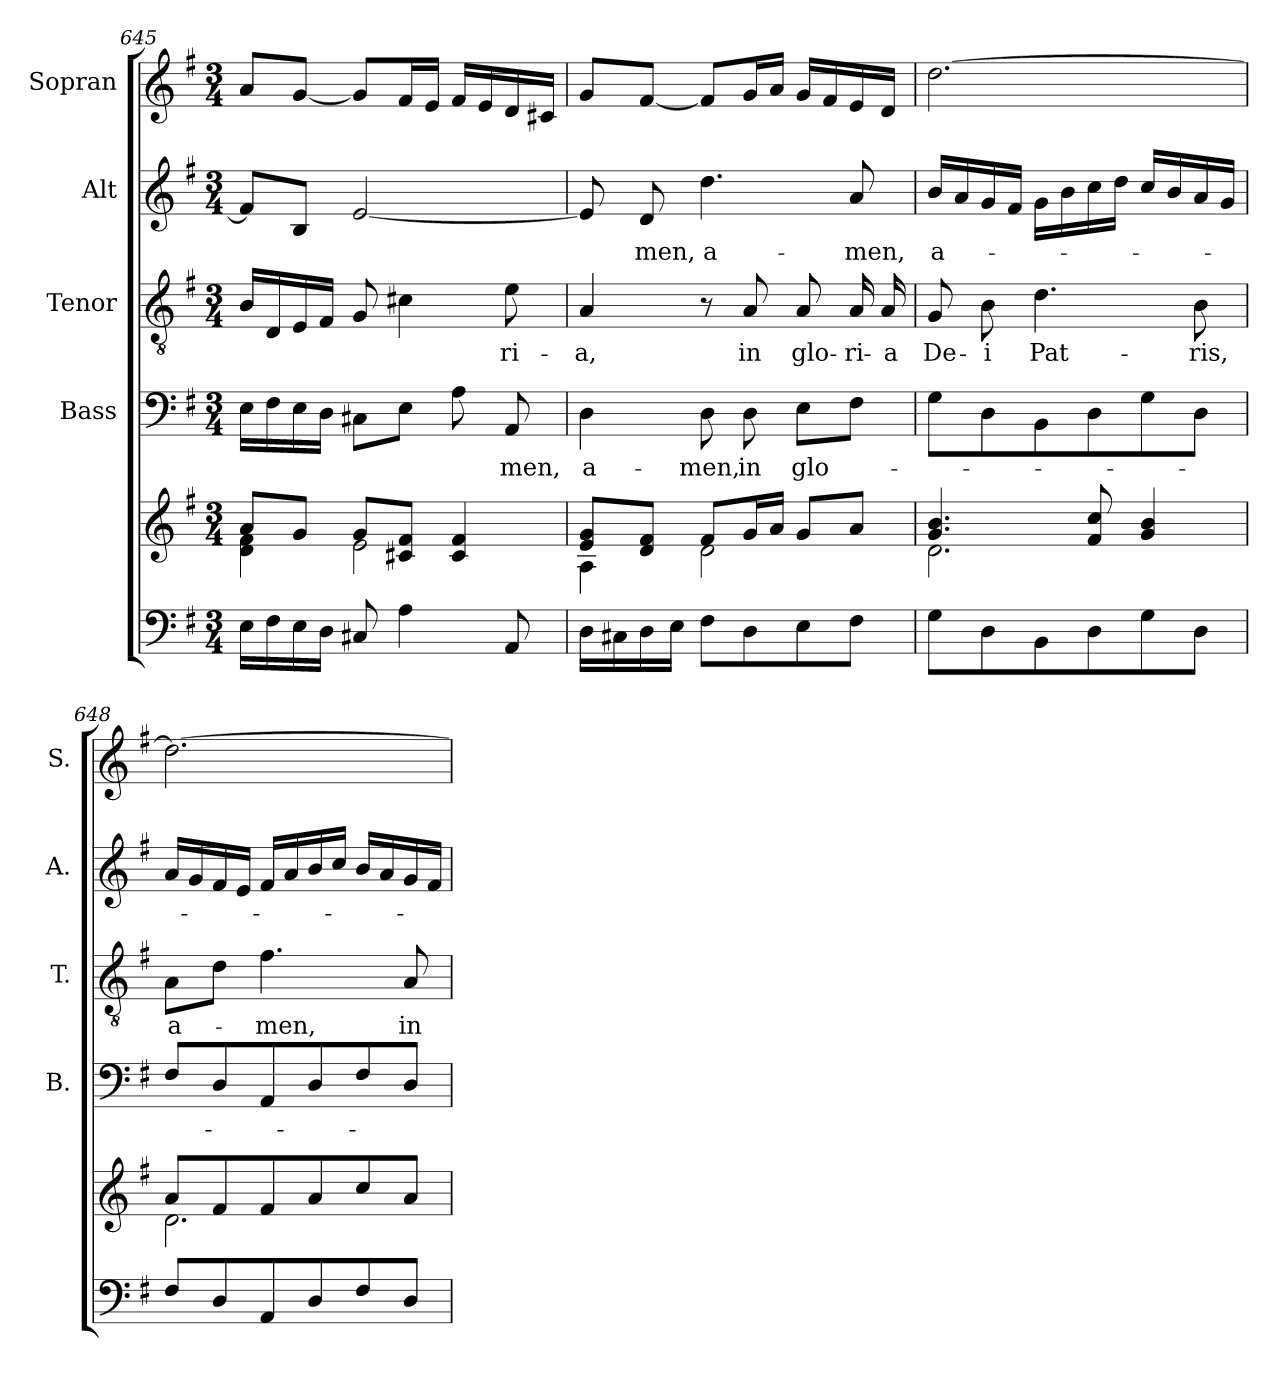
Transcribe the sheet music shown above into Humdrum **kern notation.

**kern	**kern	**kern	**text	**kern	**text	**kern	**text	**kern
*part5	*part5	*part4	*part4	*part3	*part3	*part2	*part2	*part1
*staff6	*staff5	*staff4	*staff4	*staff3	*staff3	*staff2	*staff2	*staff1
*	*	*I"Bass	*	*I"Tenor	*	*I"Alt	*	*I"Sopran
*	*	*I'B.	*	*I'T.	*	*I'A.	*	*I'S.
!!LO:LB:g=z
*clefF4	*clefG2	*clefF4	*	*clefGv2	*	*clefG2	*	*clefG2
*k[f#]	*k[f#]	*k[f#]	*	*k[f#]	*	*k[f#]	*	*k[f#]
*G:	*G:	*G:	*	*G:	*	*G:	*	*G:
*M3/4	*M3/4	*M3/4	*	*M3/4	*	*M3/4	*	*M3/4
=645	=645	=645	=645	=645	=645	=645	=645	=645
*	*^	*	*	*	*	*	*	*
16E\LL	8a/L	4d\ 4f#\	16E\LL	.	16B/LL	.	8f#/L]	.	8a/L
16F#\	.	.	16F#\	.	16D/	.	.	.	.
16E\	8g/J	.	16E\	.	16E/	.	8B/J	.	[8g/J
16D\JJ	.	.	16D\JJ	.	16F#/JJ	.	.	.	.
8C#X/	8g/L	2e\	8C#X\L	.	8G/	.	[2e/	.	8g/L]
4A\	8c#X/ 8f#/J	.	8E\J	.	4c#X\	.	.	.	16f#/L
.	.	.	.	.	.	.	.	.	16e/JJ
.	4c#/ 4f#/	.	8A\	.	.	.	.	.	16f#/LL
.	.	.	.	.	.	.	.	.	16e/
!	!	!	!	!LO:LY:b	!	!LO:LY:b	!	!	!
8AA/	.	.	8AA/	-men,	8e\	-ri-	.	.	16d/
.	.	.	.	.	.	.	.	.	16c#X/JJ
=646	=646	=646	=646	=646	=646	=646	=646	=646	=646
!	!	!	!	!LO:LY:b	!	!LO:LY:b	!	!	!
16D\LL	8e/ 8g/L	4A\	4D\	a-	4A/	-a,	8e/]	.	8g/L
16C#X\	.	.	.	.	.	.	.	.	.
!	!	!	!	!	!	!	!	!LO:LY:b	!
16D\	8d/ 8f#/J	.	.	.	.	.	8d/	-men,	[8f#/J
16E\JJ	.	.	.	.	.	.	.	.	.
!	!	!	!	!LO:LY:b	!	!	!	!LO:LY:b	!
8F#\L	8f#/L	2d\	8D\	-men,	8r	.	4.dd\	a-	8f#/L]
!	!	!	!	!LO:LY:b	!	!LO:LY:b	!	!	!
8D\	16g/L	.	8D\	in	8A/	in	.	.	16g/L
.	16a/JJ	.	.	.	.	.	.	.	16a/JJ
!	!	!	!	!LO:LY:b	!	!LO:LY:b	!	!	!
8E\	8g/L	.	8E\L	glo-	8A/	glo-	.	.	16g/LL
.	.	.	.	.	.	.	.	.	16f#/
!	!	!	!	!	!	!LO:LY:b	!	!LO:LY:b	!
8F#\J	8a/J	.	8F#\J	.	16A/	-ri-	8a/	-men,	16e/
!	!	!	!	!	!	!LO:LY:b	!	!	!
.	.	.	.	.	16A/	-a	.	.	16d/JJ
=647	=647	=647	=647	=647	=647	=647	=647	=647	=647
!	!	!	!	!	!	!LO:LY:b	!	!LO:LY:b	!
8G\L	4.g/ 4.b/	2.d\	8G\L	.	8G/	De-	16b/LL	a-	[2.dd\
.	.	.	.	.	.	.	16a/	.	.
!	!	!	!	!	!	!LO:LY:b	!	!	!
8D\	.	.	8D\	.	8B\	-i	16g/	.	.
.	.	.	.	.	.	.	16f#/JJ	.	.
!	!	!	!	!	!	!LO:LY:b	!	!	!
8BB\	.	.	8BB\	.	4.d\	Pat-	16g\LL	.	.
.	.	.	.	.	.	.	16b\	.	.
8D\	8f#/ 8cc/	.	8D\	.	.	.	16cc\	.	.
.	.	.	.	.	.	.	16dd\JJ	.	.
8G\	4g/ 4b/	.	8G\	.	.	.	16cc/LL	.	.
.	.	.	.	.	.	.	16b/	.	.
!	!	!	!	!	!	!LO:LY:b	!	!	!
8D\J	.	.	8D\J	.	8B\	-ris,	16a/	.	.
.	.	.	.	.	.	.	16g/JJ	.	.
=648	=648	=648	=648	=648	=648	=648	=648	=648	=648
!	!	!	!	!	!	!LO:LY:b	!	!	!
8F#/L	8a/L	2.d\	8F#/L	.	8A\L	a-	16a/LL	.	2.dd\_
.	.	.	.	.	.	.	16g/	.	.
8D/	8f#/	.	8D/	.	8d\J	.	16f#/	.	.
.	.	.	.	.	.	.	16e/JJ	.	.
!	!	!	!	!	!	!LO:LY:b	!	!	!
8AA/	8f#/	.	8AA/	.	4.f#\	-men,	16f#/LL	.	.
.	.	.	.	.	.	.	16a/	.	.
8D/	8a/	.	8D/	.	.	.	16b/	.	.
.	.	.	.	.	.	.	16cc/JJ	.	.
8F#/	8cc/	.	8F#/	.	.	.	16b/LL	.	.
.	.	.	.	.	.	.	16a/	.	.
!	!	!	!	!	!	!LO:LY:b	!	!	!
8D/J	8a/J	.	8D/J	.	8A/	in	16g/	.	.
.	.	.	.	.	.	.	16f#/JJ	.	.
*	*v	*v	*	*	*	*	*	*	*
=	=	=	=	=	=	=	=	=
*-	*-	*-	*-	*-	*-	*-	*-	*-
